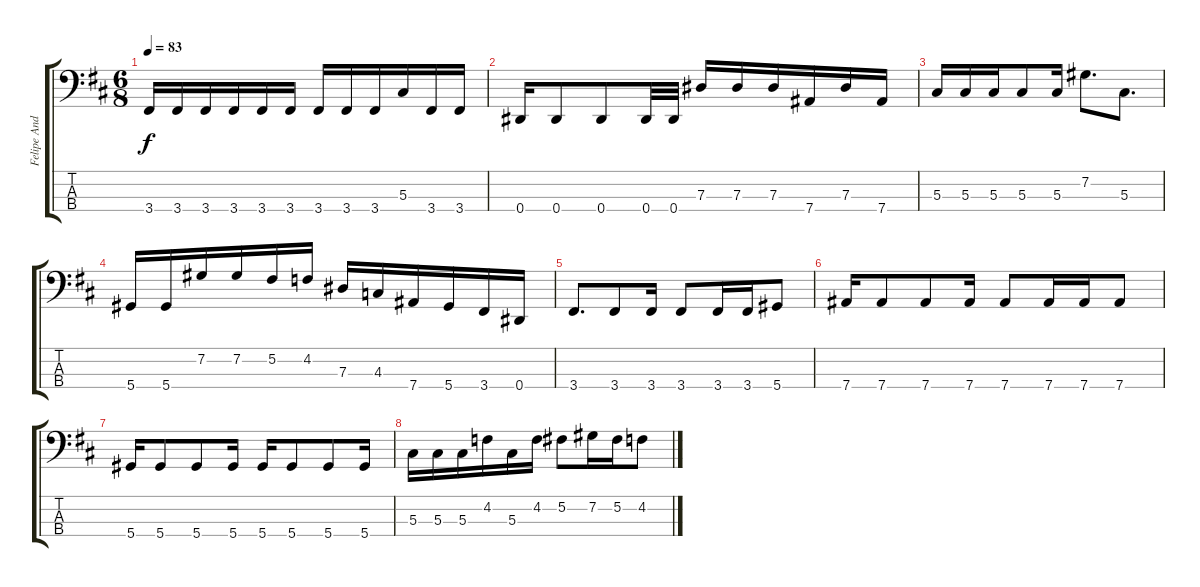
\track ("Felipe Andreoli" "Felipe And") {instrument electricbassfinger}
\staff {score tabs}
\tuning (Gb2 Db2 Ab1 Eb1) {hide}
\ts (6 8)
\tempo 83
\clef f4
\ks d
3.4.16{dy f} 3.4.16 3.4.16 3.4.16 3.4.16 3.4.16 3.4.16 3.4.16 3.4.16 5.3.16 3.4.16 3.4.16 |
0.4.16 0.4.8 0.4.8 0.4.32 0.4.32 7.3.16 7.3.16 7.3.16 7.4.16 7.3.16 7.4.16 |
5.3.16 5.3.16 5.3.16 5.3.8 5.3.16 7.2.8{d} 5.3.8{d} |
5.4.16 5.4.16 7.2.16 7.2.16 5.2.16 4.2.16 7.3.16 4.3.16 7.4.16 5.4.16 3.4.16 0.4.16 |
3.4.8{d} 3.4.8 3.4.16 3.4.8 3.4.16 3.4.16 5.4.8 |
7.4.16 7.4.8 7.4.8 7.4.16 7.4.8 7.4.16 7.4.16 7.4.8 |
5.4.16 5.4.8 5.4.8 5.4.16 5.4.16 5.4.8 5.4.8 5.4.16 |
5.3.16 5.3.16 5.3.16 4.2.16 5.3.16 4.2.16 5.2.8 7.2.16 5.2.16 4.2.8
